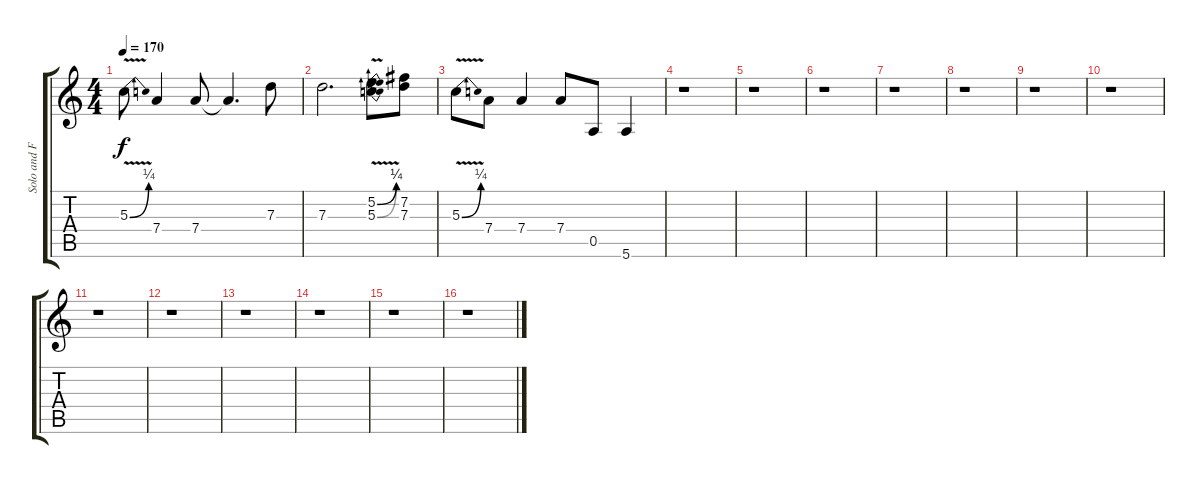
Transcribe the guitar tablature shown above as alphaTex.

\track ("Solo and Fills Guitar" "Solo and F") {instrument distortionguitar}
\staff {score tabs}
\tuning (E4 B3 G3 D3 A2 E2) {hide}
\ts (4 4)
\tempo 170
\clef g2
\ks c
5.3{be (bend 0 0 60 1) v}.8{dy f} 7.4.4 7.4.8 7.4{t}.4{d} 7.3.8 |
7.3.2{d} (5.2{be (bend 0 0 60 1) v} 5.3{be (bend 0 0 60 1)}).8 (7.2 7.3).8 |
5.3{be (bend 0 0 60 1) v}.8 7.4.8 7.4.4 7.4.8 0.5.8 5.6.4 |
r.1 |
r.1 |
r.1 |
r.1 |
r.1 |
r.1 |
r.1 |
r.1 |
r.1 |
r.1 |
r.1 |
r.1 |
r.1
